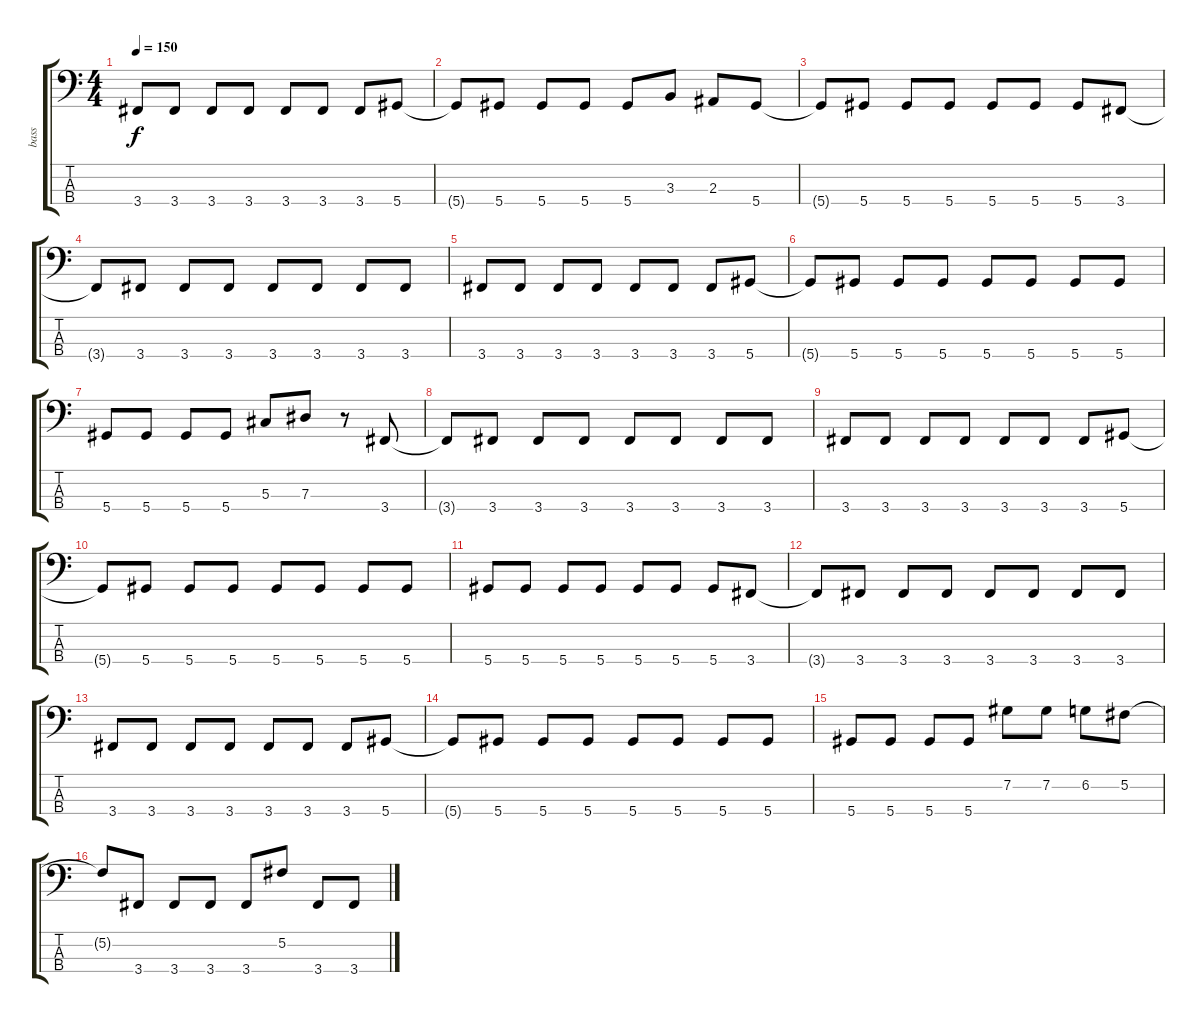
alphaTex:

\track ("bass" "bass") {instrument electricbasspick}
\staff {score tabs}
\tuning (Gb2 Db2 Ab1 Eb1) {hide}
\ts (4 4)
\tempo 150
\clef f4
\ks c
3.4.8{dy f} 3.4.8 3.4.8 3.4.8 3.4.8 3.4.8 3.4.8 5.4.8 |
5.4{t}.8 5.4.8 5.4.8 5.4.8 5.4.8 3.3.8 2.3.8 5.4.8 |
5.4{t}.8 5.4.8 5.4.8 5.4.8 5.4.8 5.4.8 5.4.8 3.4.8 |
3.4{t}.8 3.4.8 3.4.8 3.4.8 3.4.8 3.4.8 3.4.8 3.4.8 |
3.4.8 3.4.8 3.4.8 3.4.8 3.4.8 3.4.8 3.4.8 5.4.8 |
5.4{t}.8 5.4.8 5.4.8 5.4.8 5.4.8 5.4.8 5.4.8 5.4.8 |
5.4.8 5.4.8 5.4.8 5.4.8 5.3.8 7.3.8 r.8 3.4.8 |
3.4{t}.8 3.4.8 3.4.8 3.4.8 3.4.8 3.4.8 3.4.8 3.4.8 |
3.4.8 3.4.8 3.4.8 3.4.8 3.4.8 3.4.8 3.4.8 5.4.8 |
5.4{t}.8 5.4.8 5.4.8 5.4.8 5.4.8 5.4.8 5.4.8 5.4.8 |
5.4.8{txt ""} 5.4.8 5.4.8 5.4.8 5.4.8 5.4.8 5.4.8 3.4.8 |
3.4{t}.8 3.4.8 3.4.8 3.4.8 3.4.8 3.4.8 3.4.8 3.4.8 |
3.4.8 3.4.8 3.4.8 3.4.8 3.4.8 3.4.8 3.4.8 5.4.8 |
5.4{t}.8 5.4.8 5.4.8 5.4.8 5.4.8 5.4.8 5.4.8 5.4.8 |
5.4.8 5.4.8 5.4.8 5.4.8 7.2.8 7.2.8 6.2.8 5.2.8 |
5.2{t}.8 3.4.8 3.4.8 3.4.8 3.4.8 5.2.8 3.4.8 3.4.8
